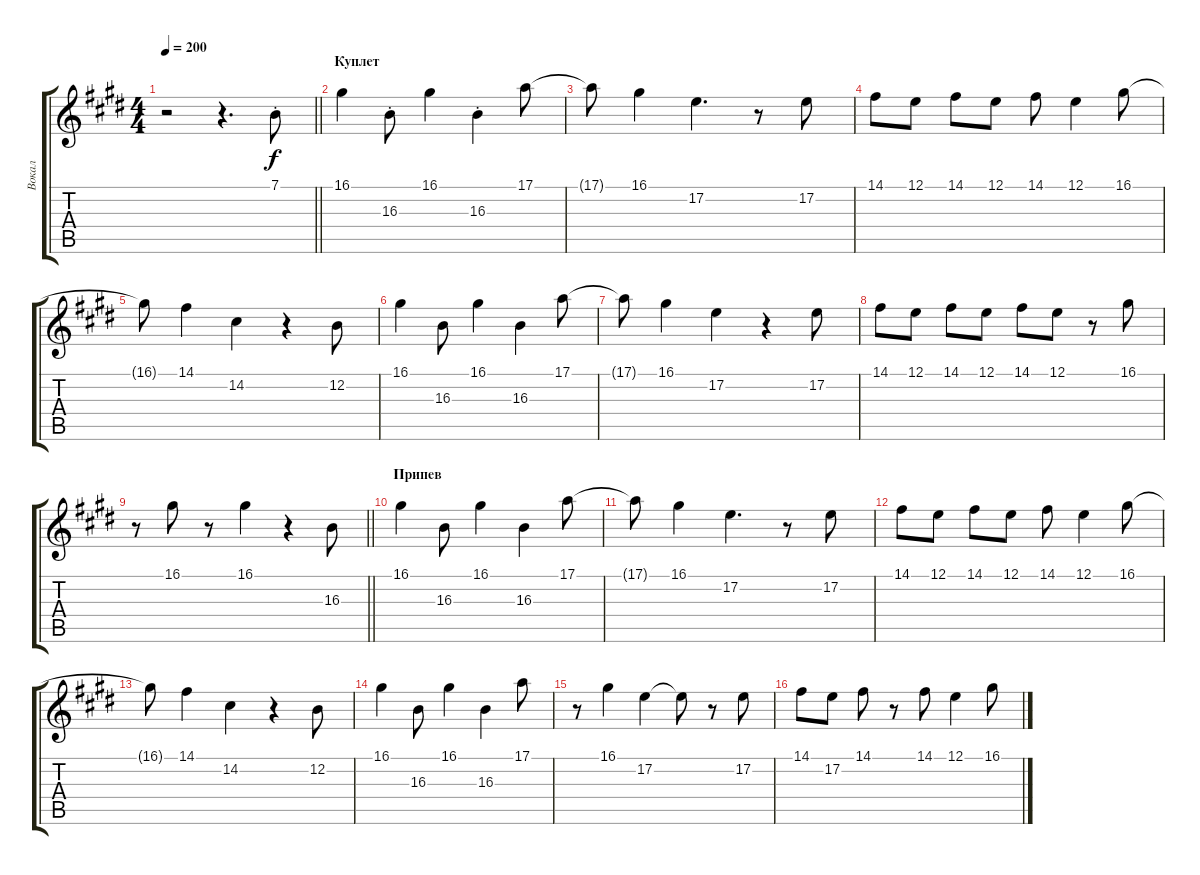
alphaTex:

\track ("Вокал" "Вокал") {instrument flute}
\staff {score tabs}
\tuning (E4 B3 G3 D3 A2 E2) {hide}
\ts (4 4)
\tempo 200
\clef g2
\barLineRight lightlight
\ks c#minor
r.2{dy f} r.4{d} 7.1{st}.8 |
\section ("" "Куплет")
16.1.4 16.3{st}.8 16.1.4 16.3{st}.4 17.1.8 |
17.1{t}.8 16.1.4 17.2.4{d} r.8 17.2.8 |
14.1.8 12.1.8 14.1.8 12.1.8 14.1.8 12.1.4 16.1.8 |
16.1{t}.8 14.1.4 14.2.4 r.4 12.2.8 |
16.1.4 16.3.8 16.1.4 16.3.4 17.1.8 |
17.1{t}.8 16.1.4 17.2.4 r.4 17.2.8 |
14.1.8 12.1.8 14.1.8 12.1.8 14.1.8 12.1.8 r.8 16.1.8 |
\barLineRight lightlight
r.8 16.1.8 r.8 16.1.4 r.4 16.3.8 |
\section ("" "Припев")
16.1.4 16.3.8 16.1.4 16.3.4 17.1.8 |
17.1{t}.8 16.1.4 17.2.4{d} r.8 17.2.8 |
14.1.8 12.1.8 14.1.8 12.1.8 14.1.8 12.1.4 16.1.8 |
16.1{t}.8 14.1.4 14.2.4 r.4 12.2.8 |
16.1.4 16.3.8 16.1.4 16.3.4 17.1.8 |
r.8 16.1.4 17.2.4 17.2{t}.8 r.8 17.2.8 |
14.1.8 17.2.8 14.1.8 r.8 14.1.8 12.1.4 16.1.8
